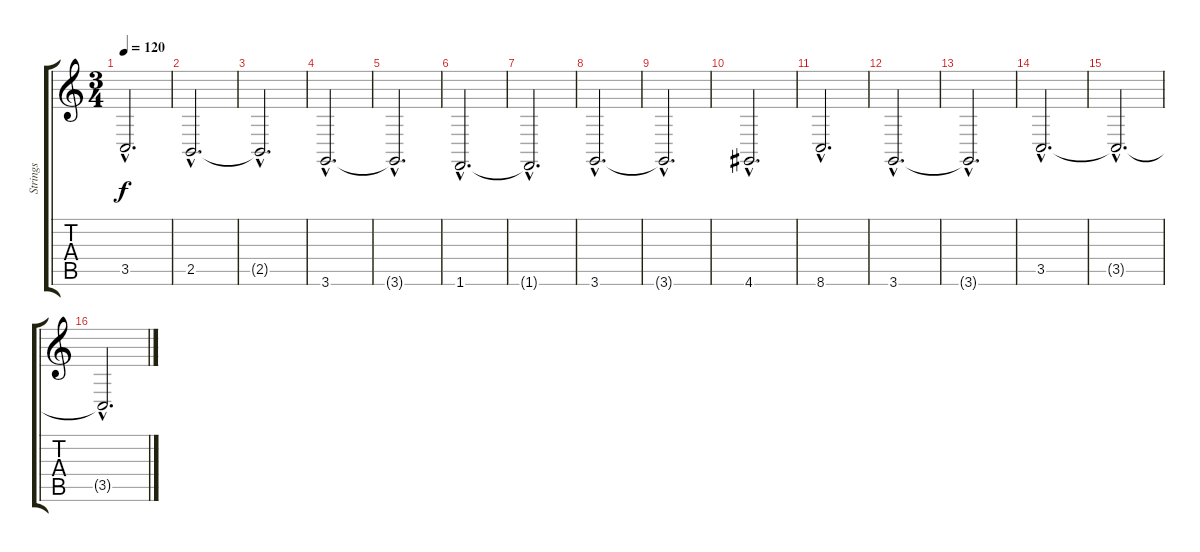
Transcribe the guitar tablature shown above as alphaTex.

\track ("Strings" "Strings") {instrument stringensemble2}
\staff {score tabs}
\tuning (E4 B3 G3 D3 A2 E2) {hide}
\ts (3 4)
\tempo 120
\clef g2
\ks c
3.5{hac t}.2{d dy f} |
2.5{hac}.2{d} |
2.5{hac t}.2{d} |
3.6{hac}.2{d} |
3.6{hac t}.2{d} |
1.6{hac}.2{d} |
1.6{hac t}.2{d} |
3.6{hac}.2{d} |
3.6{hac t}.2{d} |
4.6{hac}.2{d} |
8.6{hac}.2{d} |
3.6{hac}.2{d} |
3.6{hac t}.2{d} |
3.5{hac}.2{d} |
3.5{hac t}.2{d} |
3.5{hac t}.2{d}
